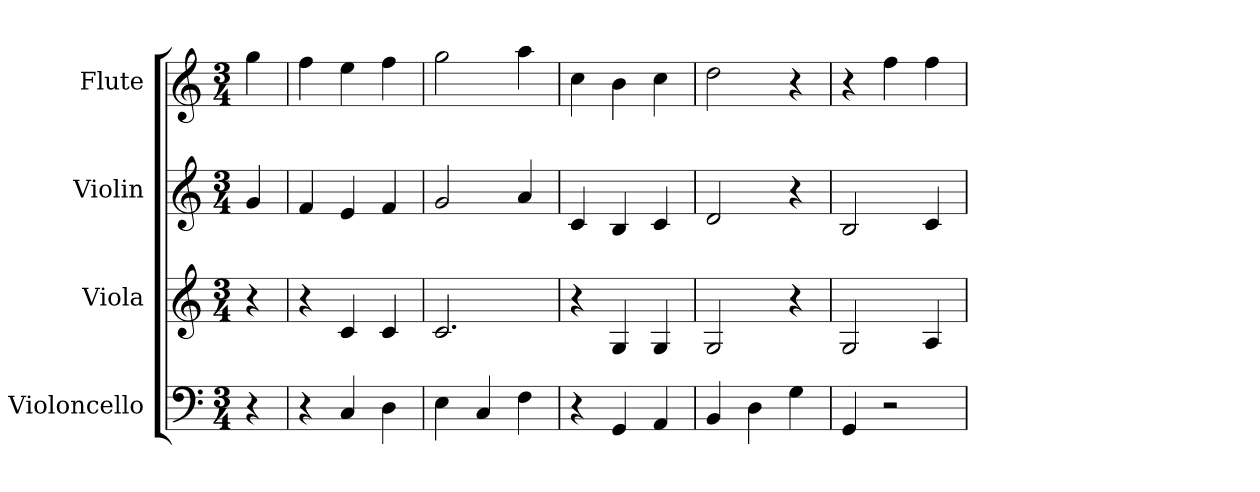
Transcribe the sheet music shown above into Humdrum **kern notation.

**kern	**kern	**kern	**kern
*part4	*part3	*part2	*part1
*staff4	*staff3	*staff2	*staff1
*I"Violoncello	*I"Viola	*I"Violin	*I"Flute
*I'Vc	*I'Vla	*I'Vln	*I'Fl
*k[]	*k[]	*k[]	*k[]
*C:	*C:	*C:	*C:
*M3/4	*M3/4	*M3/4	*M3/4
*MM112	*MM112	*MM112	*MM112
=	=	=	=
4r	4r	4g	4gg
=1	=1	=1	=1
4r	4r	4f	4ff
4C	4c	4e	4ee
4D	4c	4f	4ff
=2	=2	=2	=2
4E	2.c	2g	2gg
4C	.	.	.
4F	.	4a	4aa
=3	=3	=3	=3
4r	4r	4c	4cc
4GG	4G	4B	4b
4AA	4G	4c	4cc
=4	=4	=4	=4
4BB	2G	2d	2dd
4D	.	.	.
4G	4r	4r	4r
=5	=5	=5	=5
4GG	2G	2B	4r
2r	.	.	4ff
.	4A	4c	4ff
=	=	=	=
*-	*-	*-	*-
